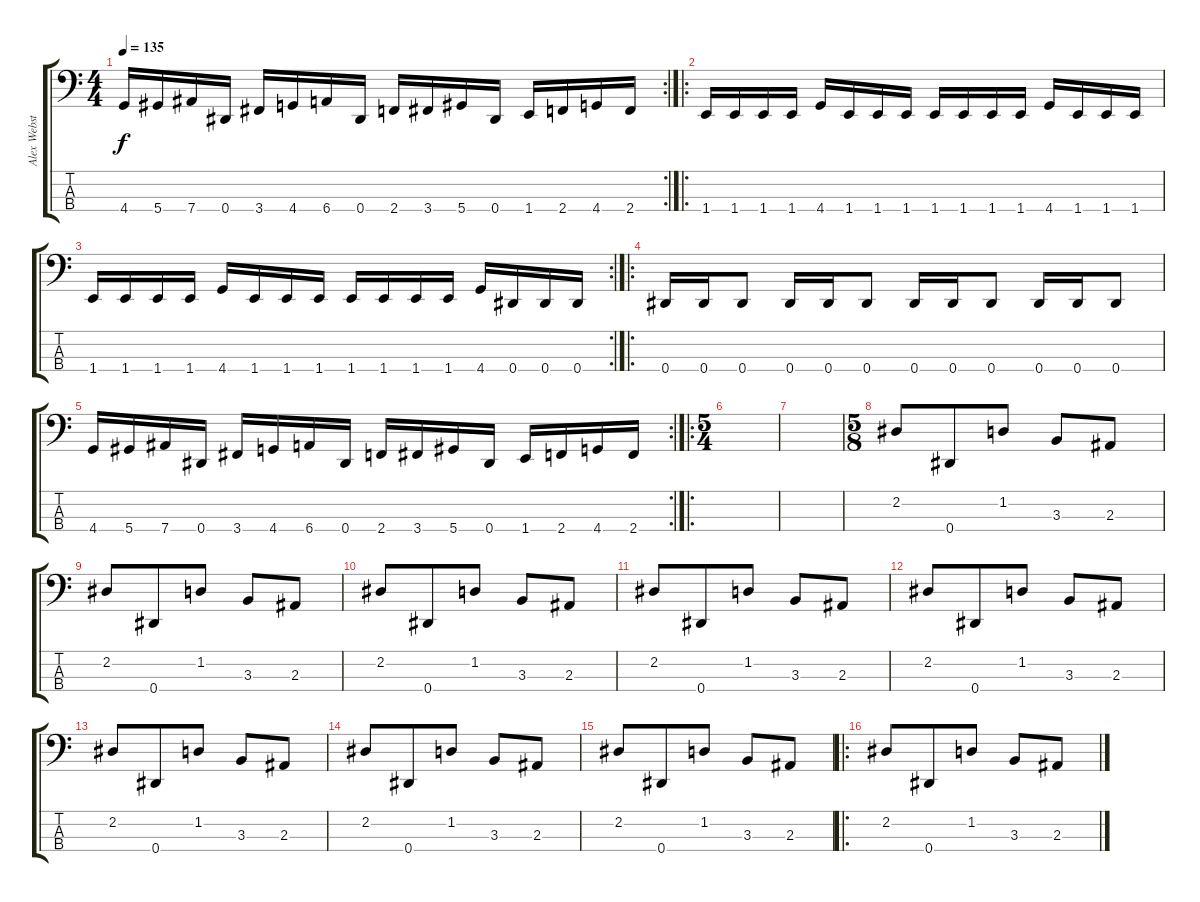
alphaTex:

\track ("Alex Webster" "Alex Webst") {instrument electricbasspick}
\staff {score tabs}
\tuning (Gb2 Db2 Ab1 Eb1) {hide}
\rc 2
\ts (4 4)
\tempo 135
\clef f4
\ks c
4.4.16{dy f} 5.4.16 7.4.16 0.4.16 3.4.16 4.4.16 6.4.16 0.4.16 2.4.16 3.4.16 5.4.16 0.4.16 1.4.16 2.4.16 4.4.16 2.4.16 |
\ro
1.4.16 1.4.16 1.4.16 1.4.16 4.4.16 1.4.16 1.4.16 1.4.16 1.4.16 1.4.16 1.4.16 1.4.16 4.4.16 1.4.16 1.4.16 1.4.16 |
\rc 2
1.4.16 1.4.16 1.4.16 1.4.16 4.4.16 1.4.16 1.4.16 1.4.16 1.4.16 1.4.16 1.4.16 1.4.16 4.4.16 0.4.16 0.4.16 0.4.16 |
\ro
0.4.16 0.4.16 0.4.8 0.4.16 0.4.16 0.4.8 0.4.16 0.4.16 0.4.8 0.4.16 0.4.16 0.4.8 |
\rc 2
4.4.16 5.4.16 7.4.16 0.4.16 3.4.16 4.4.16 6.4.16 0.4.16 2.4.16 3.4.16 5.4.16 0.4.16 1.4.16 2.4.16 4.4.16 2.4.16 |
\ro
\ts (5 4)
|
|
\ts (5 8)
2.2.8 0.4.8 1.2.8 3.3.8 2.3.8 |
2.2.8 0.4.8 1.2.8 3.3.8 2.3.8 |
2.2.8 0.4.8 1.2.8 3.3.8 2.3.8 |
2.2.8 0.4.8 1.2.8 3.3.8 2.3.8 |
2.2.8 0.4.8 1.2.8 3.3.8 2.3.8 |
2.2.8 0.4.8 1.2.8 3.3.8 2.3.8 |
2.2.8 0.4.8 1.2.8 3.3.8 2.3.8 |
2.2.8 0.4.8 1.2.8 3.3.8 2.3.8 |
\ro
2.2.8 0.4.8 1.2.8 3.3.8 2.3.8
